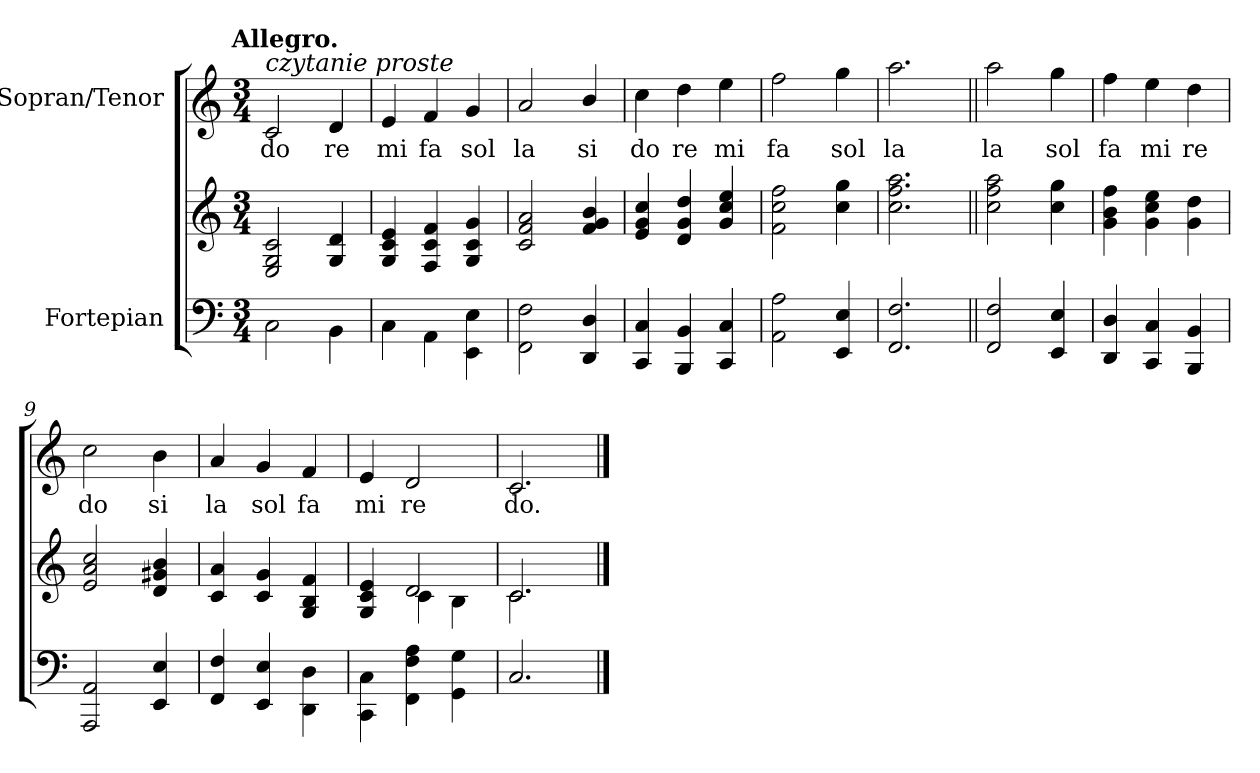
**kern	**kern	**kern	**text
*part2	*part2	*part1	*part1
*staff3	*staff2	*staff1	*staff1
*I"Fortepian	*	*I"Sopran/Tenor	*
*clefF4	*clefG2	*clefG2	*
*k[]	*k[]	*k[]	*
*C:	*C:	*C:	*
!!LO:TX:omd:t=Allegro.
*M3/4	*M3/4	*M3/4	*
=1	=1	=1	=1
!	!	!LO:TX:a:i:t=czytanie proste	!
2C\	2E/ 2G/ 2c/	2c/	do
4BB\	4G/ 4d/	4d/	re
=2	=2	=2	=2
4C\	4G/ 4c/ 4e/	4e/	mi
4AA\	4F/ 4c/ 4f/	4f/	fa
4EE\ 4E\	4G/ 4c/ 4g/	4g/	sol
=3	=3	=3	=3
2FF\ 2F\	2c/ 2f/ 2a/	2a/	la
4DD/ 4D/	4f/ 4g/ 4b/	4b/	si
=4	=4	=4	=4
4CC/ 4C/	4e/ 4g/ 4cc/	4cc\	do
4BBB/ 4BB/	4d/ 4g/ 4dd/	4dd\	re
4CC/ 4C/	4g/ 4cc/ 4ee/	4ee\	mi
=5	=5	=5	=5
2AA\ 2A\	2f\ 2cc\ 2ff\	2ff\	fa
4EE/ 4E/	4cc\ 4gg\	4gg\	sol
=6	=6	=6	=6
2.FF/ 2.F/	2.cc\ 2.ff\ 2.aa\	2.aa\	la
=7||	=7||	=7||	=7||
2FF/ 2F/	2cc\ 2ff\ 2aa\	2aa\	la
4EE/ 4E/	4cc\ 4gg\	4gg\	sol
=8	=8	=8	=8
4DD/ 4D/	4g\ 4b\ 4ff\	4ff\	fa
4CC/ 4C/	4g\ 4cc\ 4ee\	4ee\	mi
4BBB/ 4BB/	4g\ 4dd\	4dd\	re
=9	=9	=9	=9
2AAA/ 2AA/	2e/ 2a/ 2cc/	2cc\	do
4EE/ 4E/	4d/ 4g#X/ 4b/	4b\	si
=10	=10	=10	=10
4FF/ 4F/	4c/ 4a/	4a/	la
4EE/ 4E/	4c/ 4g/	4g/	sol
4DD\ 4D\	4G/ 4B/ 4f/	4f/	fa
=11	=11	=11	=11
*	*^	*	*
4CC\ 4C\	4G/ 4c/ 4e/	4ryy	4e/	mi
4FF\ 4F\ 4A\	2d/	4c\	2d/	re
4GG\ 4G\	.	4B	.	.
=12	=12	=12	=12	=12
2.C/	2.c/	2.c\	2.c/	do.
*	*v	*v	*	*
==	==	==	==
*-	*-	*-	*-
